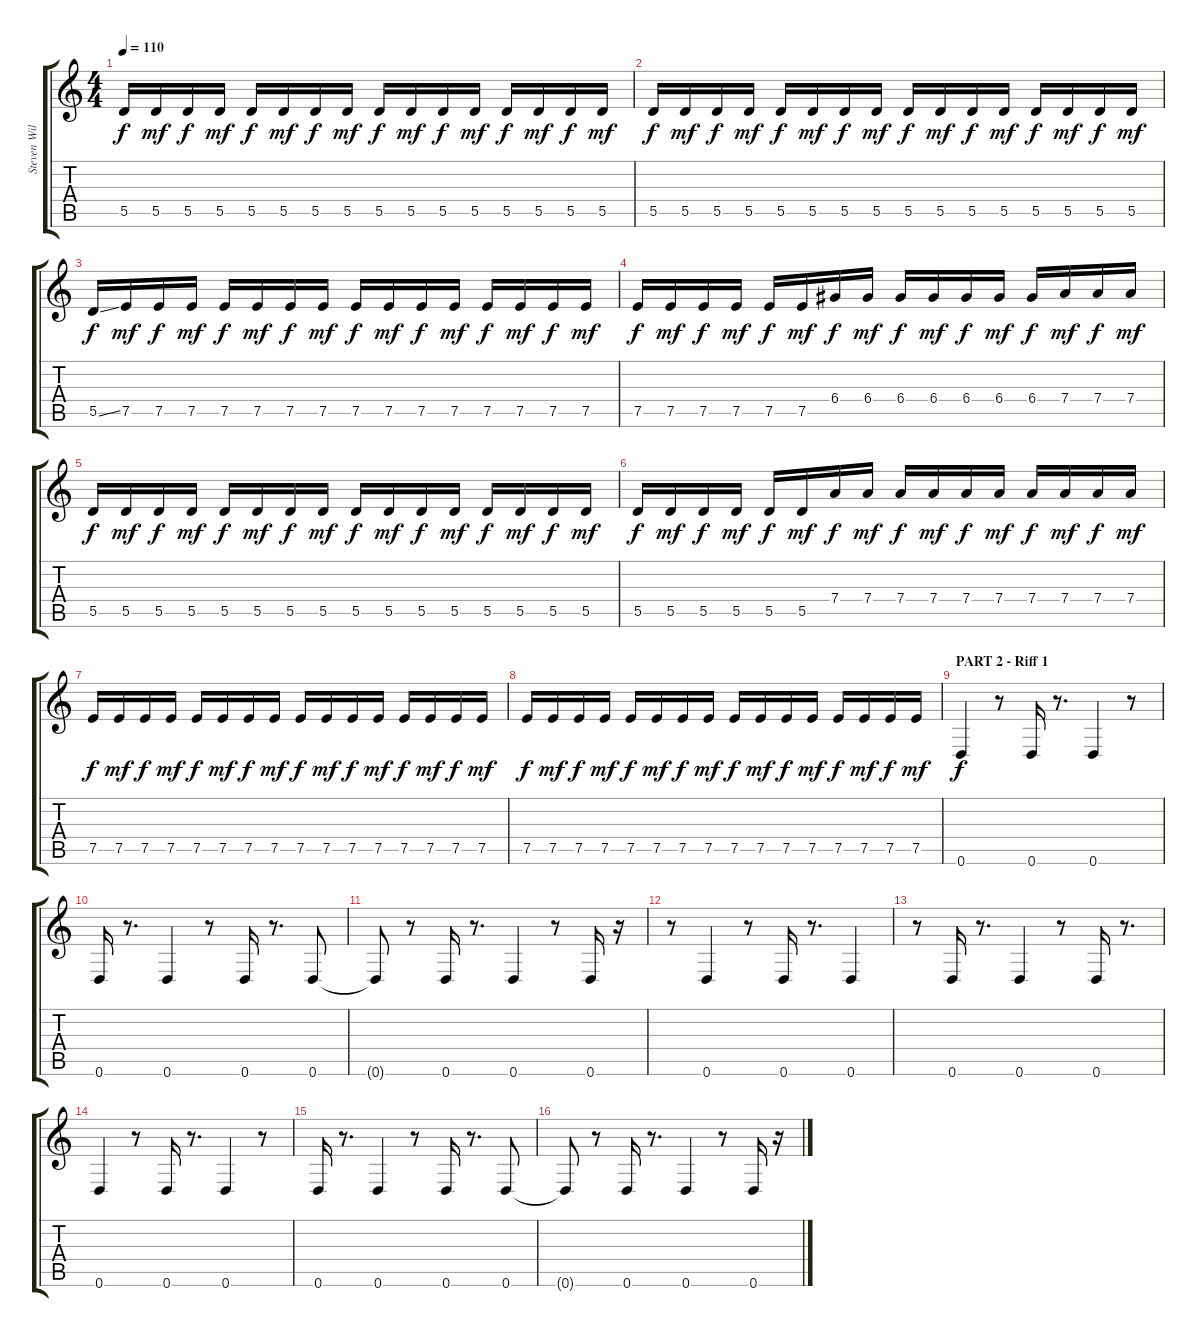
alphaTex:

\track ("Steven Wilson - Guitar 1" "Steven Wil") {instrument electricguitarjazz}
\staff {score tabs}
\tuning (E4 B3 G3 D3 A2 D2) {hide}
\ts (4 4)
\tempo 110
\clef g2
\ks c
5.5.16{dy f} 5.5.16{dy mf} 5.5.16{dy f} 5.5.16{dy mf} 5.5.16{dy f} 5.5.16{dy mf} 5.5.16{dy f} 5.5.16{dy mf} 5.5.16{dy f} 5.5.16{dy mf} 5.5.16{dy f} 5.5.16{dy mf} 5.5.16{dy f} 5.5.16{dy mf} 5.5.16{dy f} 5.5.16{dy mf} |
5.5.16{dy f} 5.5.16{dy mf} 5.5.16{dy f} 5.5.16{dy mf} 5.5.16{dy f} 5.5.16{dy mf} 5.5.16{dy f} 5.5.16{dy mf} 5.5.16{dy f} 5.5.16{dy mf} 5.5.16{dy f} 5.5.16{dy mf} 5.5.16{dy f} 5.5.16{dy mf} 5.5.16{dy f} 5.5.16{dy mf} |
5.5{ss}.16{dy f} 7.5.16{dy mf} 7.5.16{dy f} 7.5.16{dy mf} 7.5.16{dy f} 7.5.16{dy mf} 7.5.16{dy f} 7.5.16{dy mf} 7.5.16{dy f} 7.5.16{dy mf} 7.5.16{dy f} 7.5.16{dy mf} 7.5.16{dy f} 7.5.16{dy mf} 7.5.16{dy f} 7.5.16{dy mf} |
7.5.16{dy f} 7.5.16{dy mf} 7.5.16{dy f} 7.5.16{dy mf} 7.5.16{dy f} 7.5.16{dy mf} 6.4.16{dy f} 6.4.16{dy mf} 6.4.16{dy f} 6.4.16{dy mf} 6.4.16{dy f} 6.4.16{dy mf} 6.4.16{dy f} 7.4.16{dy mf} 7.4.16{dy f} 7.4.16{dy mf} |
5.5.16{dy f} 5.5.16{dy mf} 5.5.16{dy f} 5.5.16{dy mf} 5.5.16{dy f} 5.5.16{dy mf} 5.5.16{dy f} 5.5.16{dy mf} 5.5.16{dy f} 5.5.16{dy mf} 5.5.16{dy f} 5.5.16{dy mf} 5.5.16{dy f} 5.5.16{dy mf} 5.5.16{dy f} 5.5.16{dy mf} |
5.5.16{dy f} 5.5.16{dy mf} 5.5.16{dy f} 5.5.16{dy mf} 5.5.16{dy f} 5.5.16{dy mf} 7.4.16{dy f} 7.4.16{dy mf} 7.4.16{dy f} 7.4.16{dy mf} 7.4.16{dy f} 7.4.16{dy mf} 7.4.16{dy f} 7.4.16{dy mf} 7.4.16{dy f} 7.4.16{dy mf} |
7.5.16{dy f} 7.5.16{dy mf} 7.5.16{dy f} 7.5.16{dy mf} 7.5.16{dy f} 7.5.16{dy mf} 7.5.16{dy f} 7.5.16{dy mf} 7.5.16{dy f} 7.5.16{dy mf} 7.5.16{dy f} 7.5.16{dy mf} 7.5.16{dy f} 7.5.16{dy mf} 7.5.16{dy f} 7.5.16{dy mf} |
7.5.16{dy f} 7.5.16{dy mf} 7.5.16{dy f} 7.5.16{dy mf} 7.5.16{dy f} 7.5.16{dy mf} 7.5.16{dy f} 7.5.16{dy mf} 7.5.16{dy f} 7.5.16{dy mf} 7.5.16{dy f} 7.5.16{dy mf} 7.5.16{dy f} 7.5.16{dy mf} 7.5.16{dy f} 7.5.16{dy mf} |
\section ("" "PART 2 - Riff 1")
0.6.4{dy f} r.8 0.6.16 r.8{d} 0.6.4 r.8 |
0.6.16 r.8{d} 0.6.4 r.8 0.6.16 r.8{d} 0.6.8 |
0.6{t}.8 r.8 0.6.16 r.8{d} 0.6.4 r.8 0.6.16 r.16 |
r.8 0.6.4 r.8 0.6.16 r.8{d} 0.6.4 |
r.8 0.6.16 r.8{d} 0.6.4 r.8 0.6.16 r.8{d} |
0.6.4 r.8 0.6.16 r.8{d} 0.6.4 r.8 |
0.6.16 r.8{d} 0.6.4 r.8 0.6.16 r.8{d} 0.6.8 |
0.6{t}.8 r.8 0.6.16 r.8{d} 0.6.4 r.8 0.6.16 r.16
